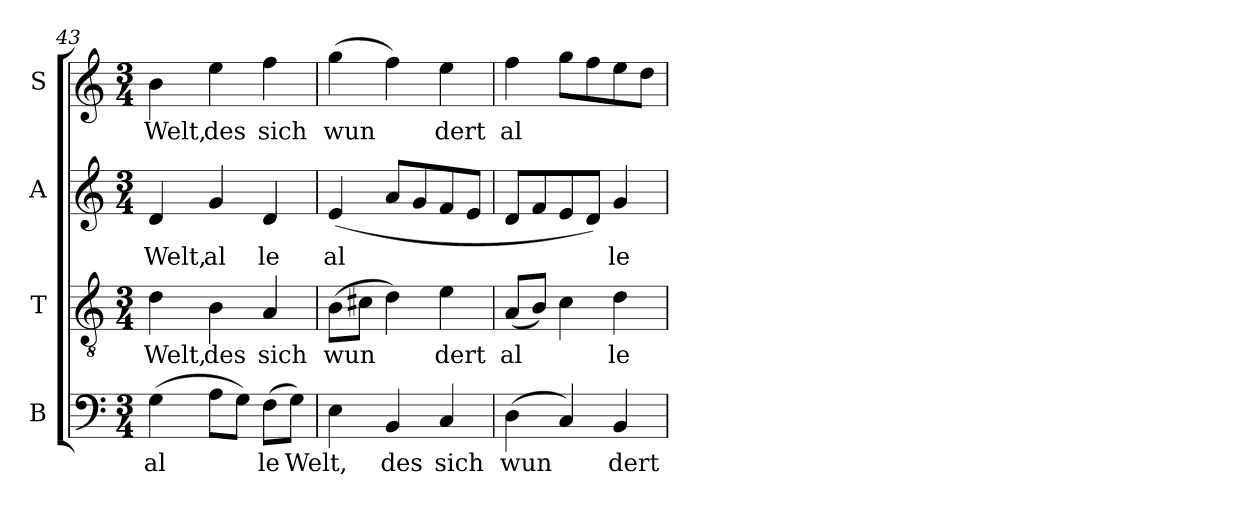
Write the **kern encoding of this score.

**kern	**text	**kern	**text	**kern	**text	**kern	**text
*part4	*part4	*part3	*part3	*part2	*part2	*part1	*part1
*staff4	*staff4	*staff3	*staff3	*staff2	*staff2	*staff1	*staff1
*I"B	*	*I"T	*	*I"A	*	*I"S	*
*I'B	*	*I'T	*	*I'A	*	*I'S	*
*clefF4	*	*clefGv2	*	*clefG2	*	*clefG2	*
*k[]	*	*k[]	*	*k[]	*	*k[]	*
*C:	*	*C:	*	*C:	*	*C:	*
*M3/4	*	*M3/4	*	*M3/4	*	*M3/4	*
=43	=43	=43	=43	=43	=43	=43	=43
!	!LO:LY:b:cj	!	!LO:LY:b:cj	!	!LO:LY:b:cj	!	!LO:LY:b
(>4G\	al	4d\	Welt,	4d/	Welt,	4b\	Welt,
!	!LO:LY:b:cj	!	!LO:LY:b:cj	!	!LO:LY:b:cj	!	!LO:LY:b
8A\L	.	4B\	des	4g/	al	4ee\	des
!	!LO:LY:b:cj	!	!	!	!	!	!
8G\J)	.	.	.	.	.	.	.
!	!LO:LY:b:cj	!	!LO:LY:b:cj	!	!LO:LY:b:cj	!	!LO:LY:b
(>8F\L	le	4A/	sich	4d/	le	4ff\	sich
!	!LO:LY:b:cj	!	!	!	!	!	!
8G\J)	Welt,	.	.	.	.	.	.
=44	=44	=44	=44	=44	=44	=44	=44
!	!LO:LY:b:cj	!	!LO:LY:b:cj	!	!LO:LY:b:cj	!	!LO:LY:b
4E\	.	(>8B\L	wun	(<4e/	al	(>4gg\	wun
!	!	!	!LO:LY:b:cj	!	!	!	!
.	.	8c#X\J	.	.	.	.	.
!	!LO:LY:b:cj	!	!LO:LY:b:cj	!	!LO:LY:b:cj	!	!LO:LY:b
4BB/	des	4d\)	.	8a/L	.	4ff\)	.
!	!	!	!	!	!LO:LY:b:cj	!	!
.	.	.	.	8g/	.	.	.
!	!LO:LY:b:cj	!	!LO:LY:b:cj	!	!LO:LY:b:cj	!	!LO:LY:b
4C/	sich	4e\	dert	8f/	.	4ee\	dert
!	!	!	!	!	!LO:LY:b:cj	!	!
.	.	.	.	8e/J	.	.	.
=45	=45	=45	=45	=45	=45	=45	=45
!	!LO:LY:b:cj	!	!LO:LY:b:cj	!	!LO:LY:b:cj	!	!LO:LY:b
(>4D\	wun	(>8A/L	al	8d/L	.	4ff\	al
!	!	!	!LO:LY:b:cj	!	!LO:LY:b:cj	!	!
.	.	8B/J)	.	8f/	.	.	.
!	!LO:LY:b:cj	!	!LO:LY:b:cj	!	!LO:LY:b:cj	!	!LO:LY:b
4C/)	.	4c\	.	8e/	.	8gg\L	.
!	!	!	!	!	!LO:LY:b:cj	!	!LO:LY:b
.	.	.	.	8d/J)	.	8ff\	.
!	!LO:LY:b:cj	!	!LO:LY:b:cj	!	!LO:LY:b:cj	!	!LO:LY:b
4BB/	dert	4d\	le	4g/	le	8ee\	.
!	!	!	!	!	!	!	!LO:LY:b
.	.	.	.	.	.	8dd\J	.
=	=	=	=	=	=	=	=
*-	*-	*-	*-	*-	*-	*-	*-
